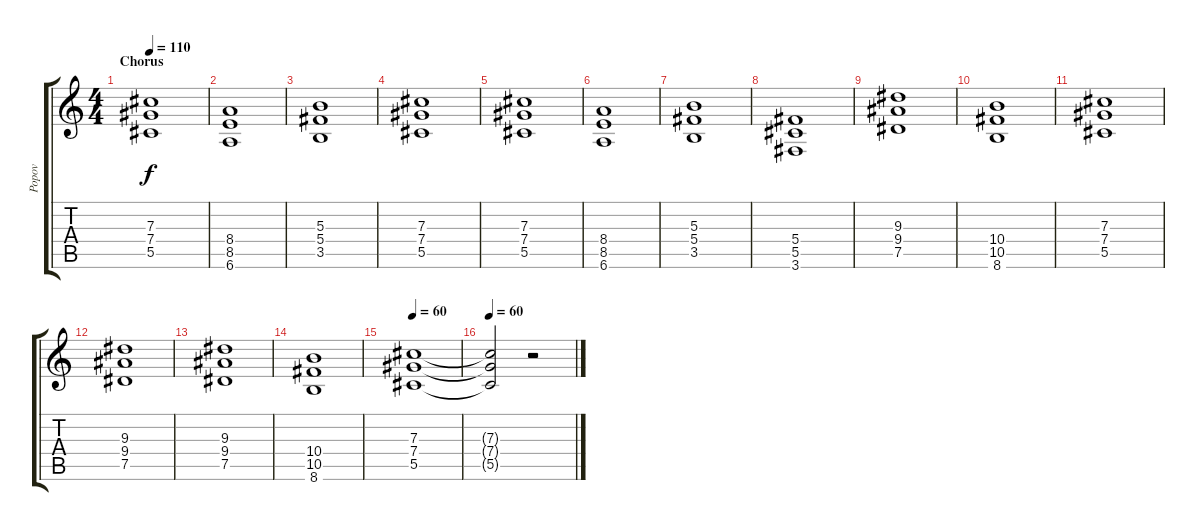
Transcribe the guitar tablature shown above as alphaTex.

\track ("Popov" "Popov") {instrument distortionguitar}
\staff {score tabs}
\tuning (Eb4 Bb3 Gb3 Db3 Ab2 Eb2) {hide}
\ts (4 4)
\section ("" "Chorus")
\tempo 110
\clef g2
\ks c
(7.3 7.4 5.5).1{dy f} |
(8.4 8.5 6.6).1 |
(5.3 5.4 3.5).1 |
(7.3 7.4 5.5).1 |
(7.3 7.4 5.5).1 |
(8.4 8.5 6.6).1 |
(5.3 5.4 3.5).1 |
(5.4 5.5 3.6).1 |
(9.3 9.4 7.5).1 |
(10.4 10.5 8.6).1 |
(7.3 7.4 5.5).1 |
(9.3 9.4 7.5).1 |
(9.3 9.4 7.5).1 |
(10.4 10.5 8.6).1 |
\tempo 60
(7.3 7.4 5.5).1 |
\tempo 60
(7.3{t} 7.4{t} 5.5{t}).2 r.2
